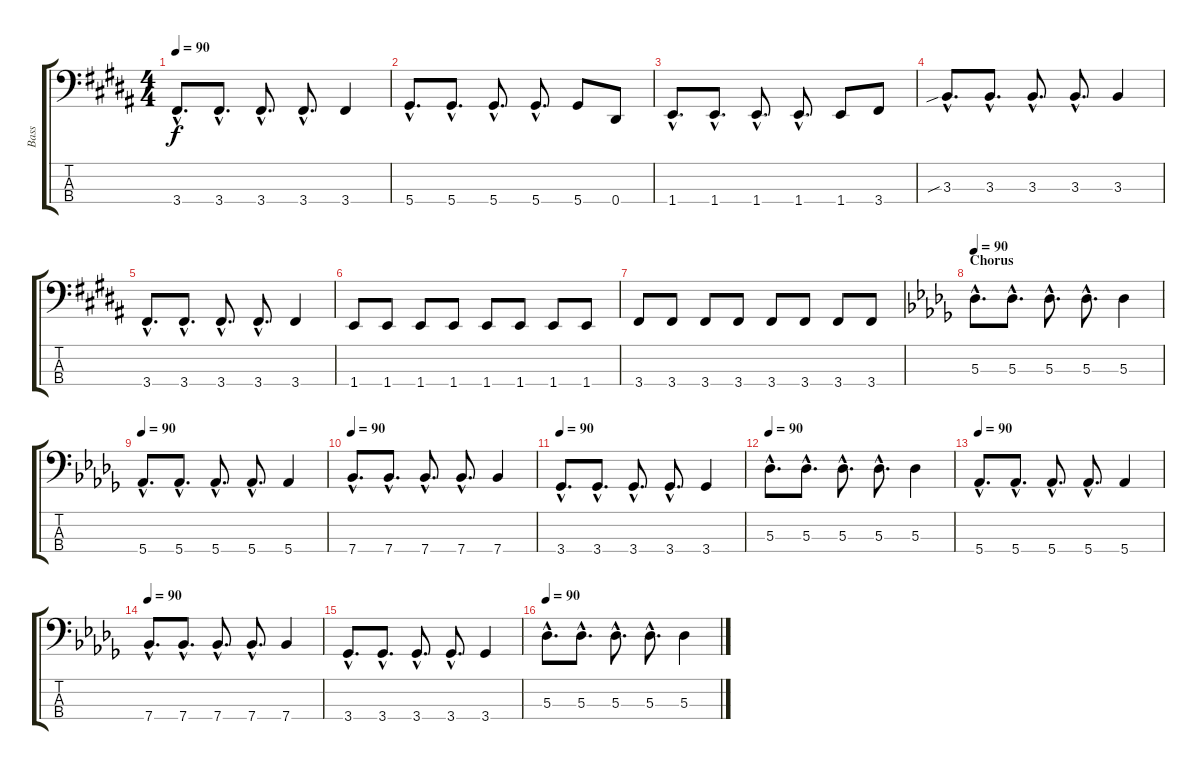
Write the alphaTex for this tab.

\track ("Bass" "Bass") {instrument electricbassfinger}
\staff {score tabs}
\tuning (Gb2 Db2 Ab1 Eb1) {hide}
\ts (4 4)
\tempo 90
\clef f4
\ks b
3.4{hac}.8{d dy f} 3.4{hac}.8{d} 3.4{hac}.8{d} 3.4{hac}.8{d} 3.4.4 |
5.4{hac}.8{d} 5.4{hac}.8{d} 5.4{hac}.8{d} 5.4{hac}.8{d} 5.4.8 0.4.8 |
1.4{hac}.8{d} 1.4{hac}.8{d} 1.4{hac}.8{d} 1.4{hac}.8{d} 1.4.8 3.4.8 |
3.3{sib hac}.8{d volume 14} 3.3{hac}.8{d} 3.3{hac}.8{d} 3.3{hac}.8{d} 3.3.4 |
3.4{hac}.8{d} 3.4{hac}.8{d} 3.4{hac}.8{d} 3.4{hac}.8{d} 3.4.4 |
1.4.8 1.4.8 1.4.8 1.4.8 1.4.8 1.4.8 1.4.8 1.4.8 |
3.4.8 3.4.8 3.4.8 3.4.8 3.4.8 3.4.8 3.4.8 3.4.8 |
\section ("" "Chorus")
\tempo 90
\ks db
5.3{hac}.8{d} 5.3{hac}.8{d} 5.3{hac}.8{d} 5.3{hac}.8{d} 5.3.4 |
\tempo 90
5.4{hac}.8{d} 5.4{hac}.8{d} 5.4{hac}.8{d} 5.4{hac}.8{d} 5.4.4 |
\tempo 90
7.4{hac}.8{d} 7.4{hac}.8{d} 7.4{hac}.8{d} 7.4{hac}.8{d} 7.4.4 |
\tempo 90
3.4{hac}.8{d} 3.4{hac}.8{d} 3.4{hac}.8{d} 3.4{hac}.8{d} 3.4.4 |
\tempo 90
5.3{hac}.8{d} 5.3{hac}.8{d} 5.3{hac}.8{d} 5.3{hac}.8{d} 5.3.4 |
\tempo 90
5.4{hac}.8{d} 5.4{hac}.8{d} 5.4{hac}.8{d} 5.4{hac}.8{d} 5.4.4 |
\tempo 90
7.4{hac}.8{d} 7.4{hac}.8{d} 7.4{hac}.8{d} 7.4{hac}.8{d} 7.4.4 |
3.4{hac}.8{d} 3.4{hac}.8{d} 3.4{hac}.8{d} 3.4{hac}.8{d} 3.4.4 |
\tempo 90
5.3{hac}.8{d} 5.3{hac}.8{d} 5.3{hac}.8{d} 5.3{hac}.8{d} 5.3.4
